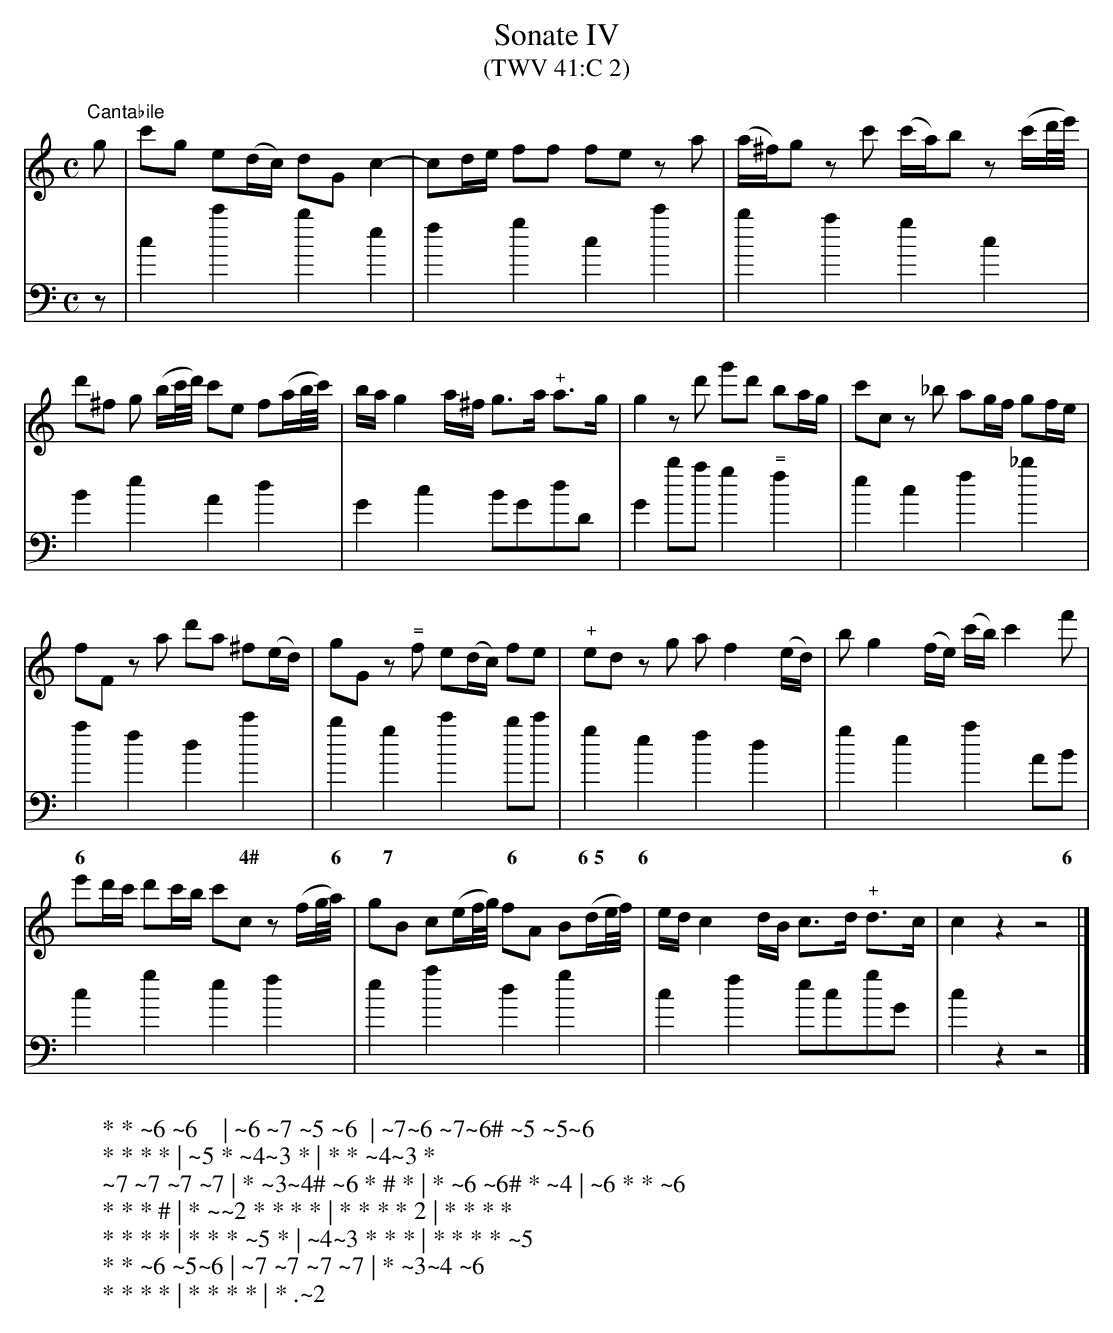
X:1
T:Sonate IV
T:(TWV 41:C 2)
M:C
L:1/8
K:C
V:1
"Cantabile"g | c'g e(d/c/) dG c2-|cd/e/ ff fe z a | (a/^f/)g z c' (c'/a/)b z (c'/d'//e'//) |
d'^f g (b/c'//d'//) c'e f(a/b//c'//) | b/a/ g2 a/^f/ g>a "+"a>g | g2 z d' g'd' ba/g/ | c'c z _b ag/f/ gf/e/ |
fF z a d'a ^f(e/d/) | gG z "="f e(d/c/) fe | "+"ed z g a f2 (e/d/) | b g2 (f/e/) (c'/b/) c'2 f' |
e'd'/c'/ d'c'/b/ c'c z (f/g//a//) | gB c(e/f//g//) fA B(d/e//f//) | e/d/c2 d/B/ c>d "+"d>c | c2 z2 z4 |]
V:2
L:1/4
K:C bass
z/ | c c' b e | f g c c' | b a g c |
W:* * ~6 ~6    | ~6 ~7 ~5 ~6  | ~7~6 ~7~6# ~5 ~5~6
W:* * * * | ~5 * ~4~3 * | * * ~4~3 *
B e A d | G c B/G/d/D/ | G b/a/ g "="f | e c f _b |
W:~7 ~7 ~7 ~7 | * ~3~4# ~6 * # * | * ~6 ~6# * ~4 | ~6 * * ~6
W:* * * # | * ~~2 * * * * | * * * * 2 | * * * *
a f d c' | b g c' b/c'/ | g e f d | g e a A/B/ |
w:~6 * * ~4# | ~6 ~7 * ~6 * | ~6~5 ~6 * * | * * * *  ~6
W:* * * * | * * * ~5 * | ~4~3 * * * | * * * * ~5
c g e f | e a d g | c f e/c/g/G/ | c z z2 |]
W:* * ~6 ~5~6 | ~7 ~7 ~7 ~7 | * ~3~4 ~6
W:* * * * | * * * * | * .~2
